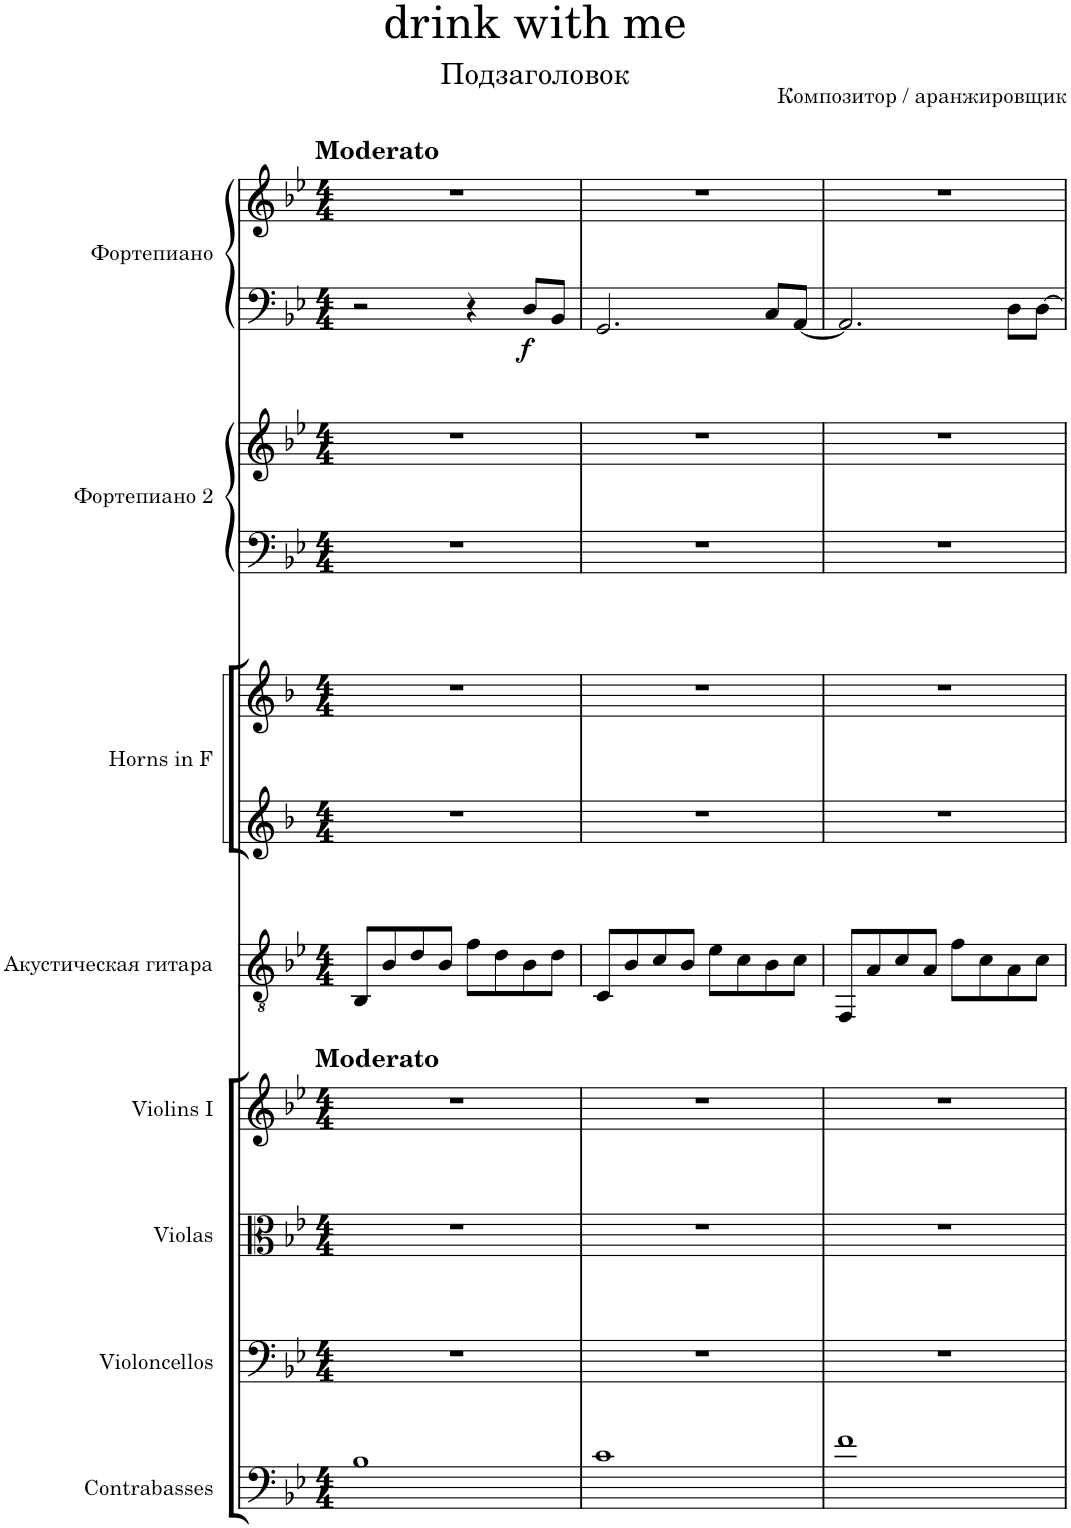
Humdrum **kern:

**kern	**kern	**kern	**kern	**kern	**kern	**kern	**kern	**kern	**kern	**kern	**dynam
*part8	*part7	*part6	*part5	*part4	*part3	*part3	*part2	*part2	*part1	*part1	*part1
*staff11	*staff10	*staff9	*staff8	*staff7	*staff6	*staff5	*staff4	*staff3	*staff2	*staff1	*staff1/2
*I"Contrabasses	*I"Violoncellos	*I"Violas	*I"Violins I	*I"Акустическая гитара	*I"Horns in F	*	*I"Фортепиано 2	*	*I"Фортепиано	*	*
*I'Cb.	*I'Vc.	*I'Vla.	*I'Vln. I	*	*	*	*	*	*	*	*
*clefF4	*clefF4	*clefC3	*clefG2	*clefGv2	*clefG2	*clefG2	*clefF4	*clefG2	*clefF4	*clefG2	*
*Trd7c12	*	*	*	*	*Trd4c7	*Trd4c7	*	*	*	*	*
*k[b-e-]	*k[b-e-]	*k[b-e-]	*k[b-e-]	*k[b-e-]	*k[b-]	*k[b-]	*k[b-e-]	*k[b-e-]	*k[b-e-]	*k[b-e-]	*
*M4/4	*M4/4	*M4/4	*M4/4	*M4/4	*M4/4	*M4/4	*M4/4	*M4/4	*M4/4	*M4/4	*
=1	=1	=1	=1	=1	=1	=1	=1	=1	=1	=1	=1
!	!	!	!	!	!	!	!	!	!	!LO:TX:a:B:t=Moderato	!
!	!	!	!LO:TX:a:B:t=Moderato	!	!	!	!	!	!	!	!
1B-	1r	1r	1r	8BB-/L	1r	1r	1r	1r	2r	1r	.
.	.	.	.	8B-/	.	.	.	.	.	.	.
.	.	.	.	8d/	.	.	.	.	.	.	.
.	.	.	.	8B-/J	.	.	.	.	.	.	.
.	.	.	.	8f\L	.	.	.	.	4r	.	.
.	.	.	.	8d\	.	.	.	.	.	.	.
!	!	!	!	!	!	!	!	!	!	!	!LO:DY:b=2
.	.	.	.	8B-\	.	.	.	.	8D/L	.	f
.	.	.	.	8d\J	.	.	.	.	8BB-/J	.	.
=2	=2	=2	=2	=2	=2	=2	=2	=2	=2	=2	=2
1c	1r	1r	1r	8C/L	1r	1r	1r	1r	2.GG/	1r	.
.	.	.	.	8B-/	.	.	.	.	.	.	.
.	.	.	.	8c/	.	.	.	.	.	.	.
.	.	.	.	8B-/J	.	.	.	.	.	.	.
.	.	.	.	8e-\L	.	.	.	.	.	.	.
.	.	.	.	8c\	.	.	.	.	.	.	.
.	.	.	.	8B-\	.	.	.	.	8C/L	.	.
.	.	.	.	8c\J	.	.	.	.	[8AA/J	.	.
=3	=3	=3	=3	=3	=3	=3	=3	=3	=3	=3	=3
1f	1r	1r	1r	8FF/L	1r	1r	1r	1r	2.AA/]	1r	.
.	.	.	.	8A/	.	.	.	.	.	.	.
.	.	.	.	8c/	.	.	.	.	.	.	.
.	.	.	.	8A/J	.	.	.	.	.	.	.
.	.	.	.	8f\L	.	.	.	.	.	.	.
.	.	.	.	8c\	.	.	.	.	.	.	.
.	.	.	.	8A\	.	.	.	.	8D\L	.	.
.	.	.	.	8c\J	.	.	.	.	[8D\J	.	.
=	=	=	=	=	=	=	=	=	=	=	=
*-	*-	*-	*-	*-	*-	*-	*-	*-	*-	*-	*-
